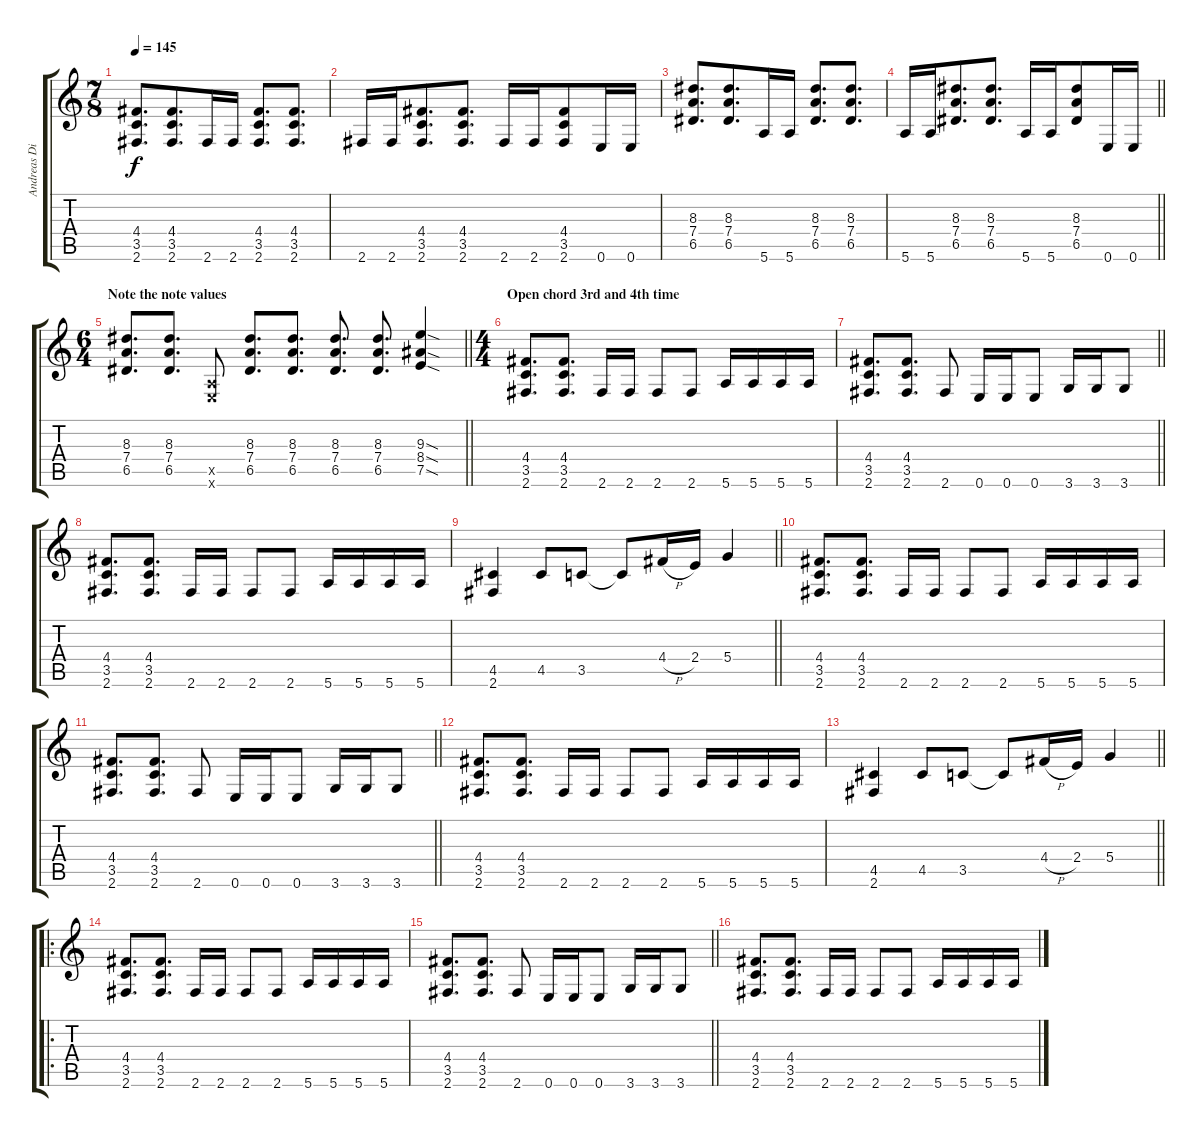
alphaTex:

\track ("Andreas Dist" "Andreas Di") {instrument overdrivenguitar}
\staff {score tabs}
\tuning (E4 B3 G3 D3 A2 E2) {hide}
\ts (7 8)
\tempo 145
\clef g2
\ks c
(4.4 3.5 2.6).8{d dy f} (4.4 3.5 2.6).8{d} 2.6.16 2.6.16 (4.4 3.5 2.6).8{d} (4.4 3.5 2.6).8{d} |
2.6.16 2.6.16 (4.4 3.5 2.6).8{d} (4.4 3.5 2.6).8{d} 2.6.16 2.6.16 (4.4 3.5 2.6).8 0.6.16 0.6.16 |
(8.3 7.4 6.5).8{d} (8.3 7.4 6.5).8{d} 5.6.16 5.6.16 (8.3 7.4 6.5).8{d} (8.3 7.4 6.5).8{d} |
\barLineRight lightlight
5.6.16 5.6.16 (8.3 7.4 6.5).8{d} (8.3 7.4 6.5).8{d} 5.6.16 5.6.16 (8.3 7.4 6.5).8 0.6.16 0.6.16 |
\ts (6 4)
\section ("" "Note the note values")
\barLineRight lightlight
(8.3 7.4 6.5).8{d} (8.3 7.4 6.5).8{d} (0.5{x} 0.6{x}).8 (8.3 7.4 6.5).8{d} (8.3 7.4 6.5).8{d} (8.3 7.4 6.5).8{d} (8.3 7.4 6.5).8{d} (9.3{sod} 8.4{sod} 7.5{sod}).4 |
\ts (4 4)
\section ("" "Open chord 3rd and 4th time")
(4.4 3.5 2.6).8{d} (4.4 3.5 2.6).8{d} 2.6.16 2.6.16 2.6.8 2.6.8 5.6.16 5.6.16 5.6.16 5.6.16 |
\barLineRight lightlight
(4.4 3.5 2.6).8{d} (4.4 3.5 2.6).8{d} 2.6.8 0.6.16 0.6.16 0.6.8 3.6.16 3.6.16 3.6.8 |
(4.4 3.5 2.6).8{d} (4.4 3.5 2.6).8{d} 2.6.16 2.6.16 2.6.8 2.6.8 5.6.16 5.6.16 5.6.16 5.6.16 |
\barLineRight lightlight
(4.5 2.6).4 4.5.8 3.5.8 3.5{t}.8 4.4{h}.16 2.4.16 5.4.4 |
(4.4 3.5 2.6).8{d} (4.4 3.5 2.6).8{d} 2.6.16 2.6.16 2.6.8 2.6.8 5.6.16 5.6.16 5.6.16 5.6.16 |
\barLineRight lightlight
(4.4 3.5 2.6).8{d} (4.4 3.5 2.6).8{d} 2.6.8 0.6.16 0.6.16 0.6.8 3.6.16 3.6.16 3.6.8 |
(4.4 3.5 2.6).8{d} (4.4 3.5 2.6).8{d} 2.6.16 2.6.16 2.6.8 2.6.8 5.6.16 5.6.16 5.6.16 5.6.16 |
\barLineRight lightlight
(4.5 2.6).4 4.5.8 3.5.8 3.5{t}.8 4.4{h}.16 2.4.16 5.4.4 |
\ro
(4.4 3.5 2.6).8{d} (4.4 3.5 2.6).8{d} 2.6.16 2.6.16 2.6.8 2.6.8 5.6.16 5.6.16 5.6.16 5.6.16 |
\barLineRight lightlight
(4.4 3.5 2.6).8{d} (4.4 3.5 2.6).8{d} 2.6.8 0.6.16 0.6.16 0.6.8 3.6.16 3.6.16 3.6.8 |
(4.4 3.5 2.6).8{d} (4.4 3.5 2.6).8{d} 2.6.16 2.6.16 2.6.8 2.6.8 5.6.16 5.6.16 5.6.16 5.6.16
